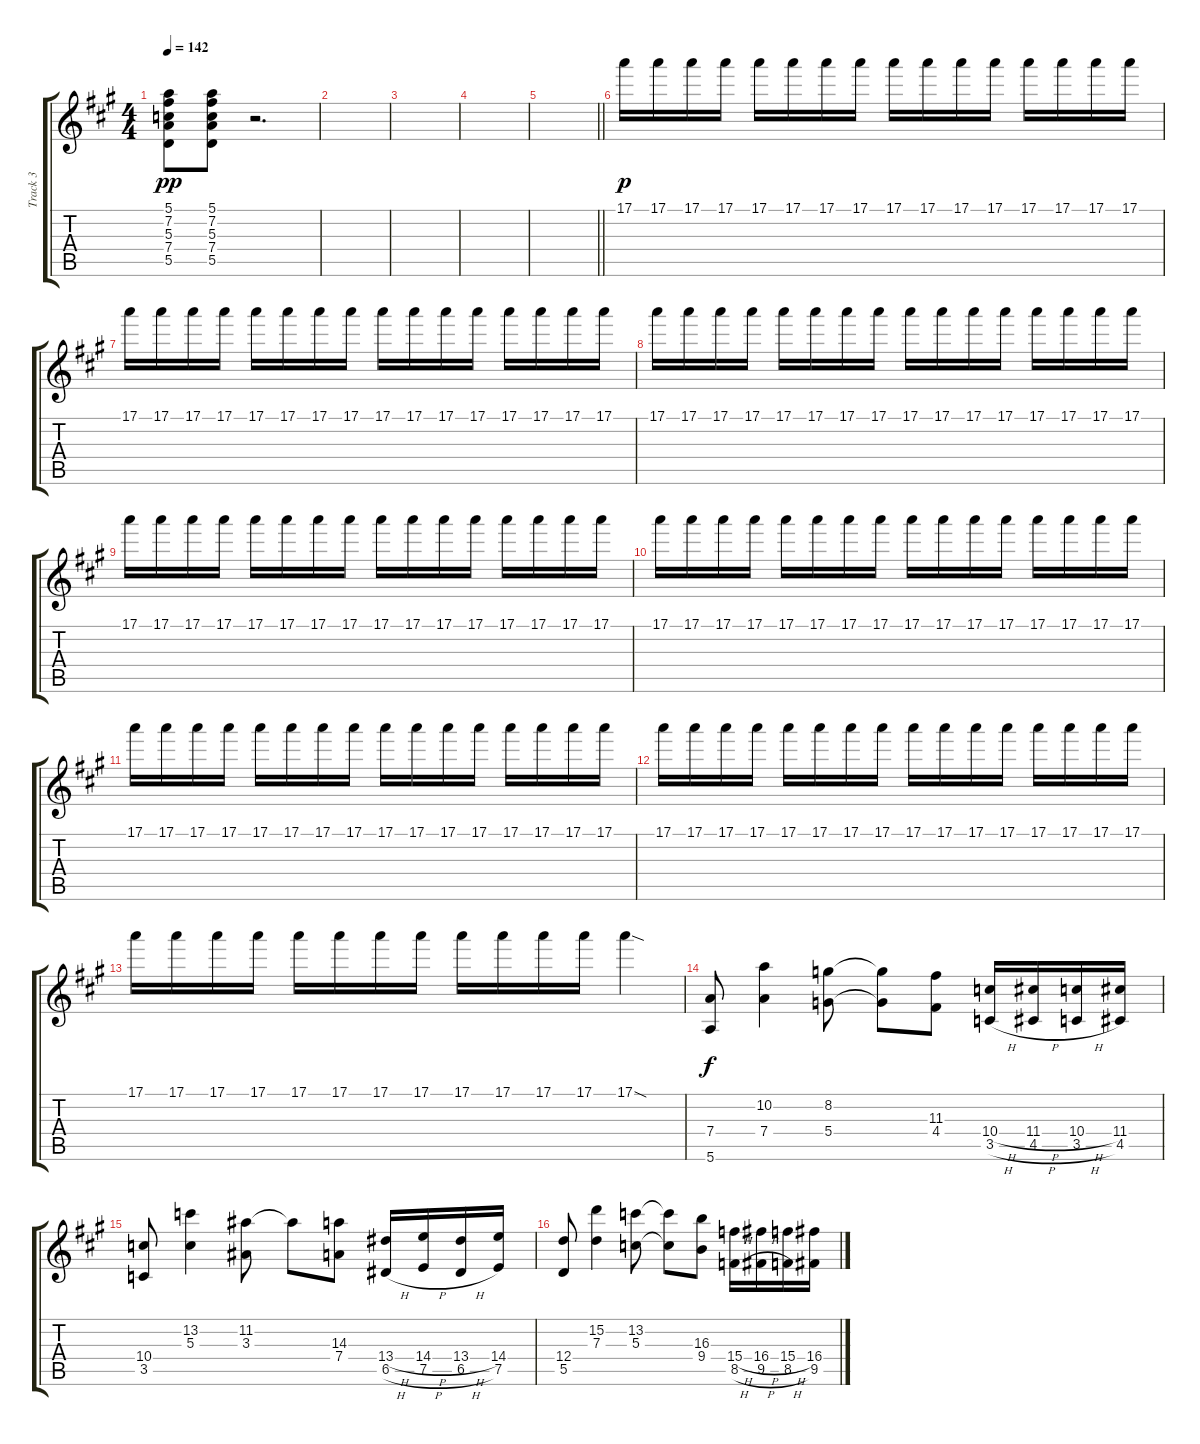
\track ("Track 3" "Track 3") {instrument distortionguitar}
\staff {score tabs}
\tuning (E4 B3 G3 D3 A2 E2) {hide}
\ts (4 4)
\tempo 142
\clef g2
\ks a
(5.1 7.2 5.3 7.4 5.5).8{dy pp} (5.1 7.2 5.3 7.4 5.5).8 r.2{d} |
|
|
|
\barLineRight lightlight
|
17.1.16{dy p} 17.1.16 17.1.16 17.1.16 17.1.16 17.1.16 17.1.16 17.1.16 17.1.16 17.1.16 17.1.16 17.1.16 17.1.16 17.1.16 17.1.16 17.1.16 |
17.1.16 17.1.16 17.1.16 17.1.16 17.1.16 17.1.16 17.1.16 17.1.16 17.1.16 17.1.16 17.1.16 17.1.16 17.1.16 17.1.16 17.1.16 17.1.16 |
17.1.16 17.1.16 17.1.16 17.1.16 17.1.16 17.1.16 17.1.16 17.1.16 17.1.16 17.1.16 17.1.16 17.1.16 17.1.16 17.1.16 17.1.16 17.1.16 |
17.1.16 17.1.16 17.1.16 17.1.16 17.1.16 17.1.16 17.1.16 17.1.16 17.1.16 17.1.16 17.1.16 17.1.16 17.1.16 17.1.16 17.1.16 17.1.16 |
17.1.16 17.1.16 17.1.16 17.1.16 17.1.16 17.1.16 17.1.16 17.1.16 17.1.16 17.1.16 17.1.16 17.1.16 17.1.16 17.1.16 17.1.16 17.1.16 |
17.1.16 17.1.16 17.1.16 17.1.16 17.1.16 17.1.16 17.1.16 17.1.16 17.1.16 17.1.16 17.1.16 17.1.16 17.1.16 17.1.16 17.1.16 17.1.16 |
17.1.16 17.1.16 17.1.16 17.1.16 17.1.16 17.1.16 17.1.16 17.1.16 17.1.16 17.1.16 17.1.16 17.1.16 17.1.16 17.1.16 17.1.16 17.1.16 |
17.1.16 17.1.16 17.1.16 17.1.16 17.1.16 17.1.16 17.1.16 17.1.16 17.1.16 17.1.16 17.1.16 17.1.16 17.1{sod}.4 |
(7.4 5.6).8{dy f} (10.2 7.4).4 (8.2 5.4).8 (8.2{t} 5.4{t}).8 (11.3 4.4).8 (10.4{h} 3.5{h}).16 (11.4{h} 4.5{h}).16 (10.4{h} 3.5{h}).16 (11.4 4.5).16 |
(10.4 3.5).8 (13.2 5.3).4 (11.2 3.3).8 11.2{t}.8 (14.3 7.4).8 (13.4{h} 6.5{h}).16 (14.4{h} 7.5{h}).16 (13.4{h} 6.5{h}).16 (14.4 7.5).16 |
(12.4 5.5).8 (15.2 7.3).4 (13.2 5.3).8 (13.2{t} 5.3{t}).8 (16.3 9.4).8 (15.4{h} 8.5{h}).16 (16.4{h} 9.5{h}).16 (15.4{h} 8.5{h}).16 (16.4 9.5).16
